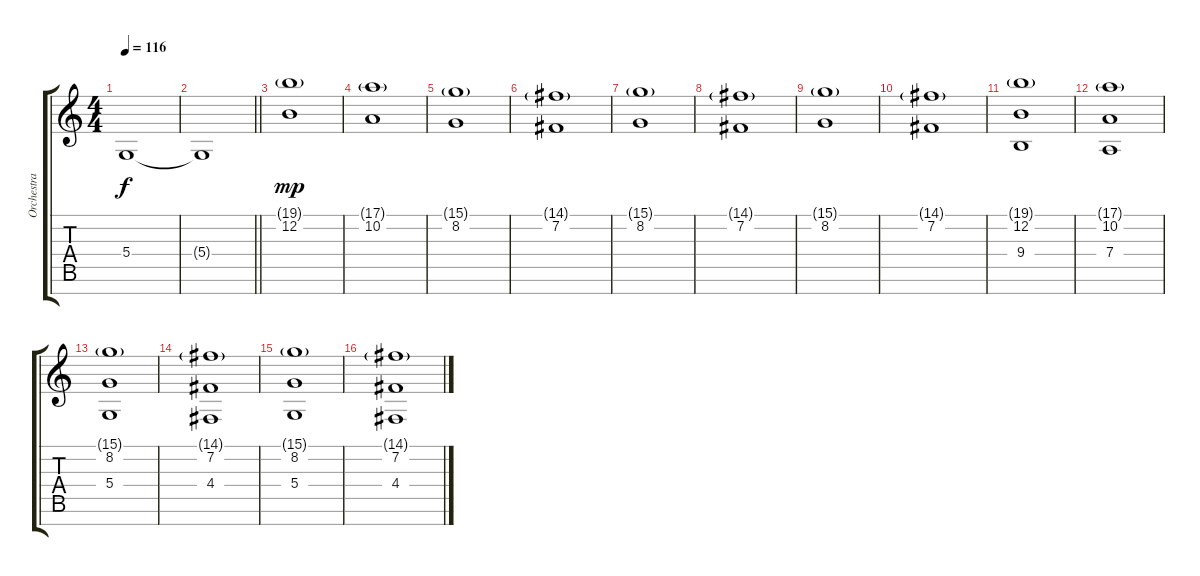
\track ("Orchestra" "Orchestra") {instrument tremolostrings}
\staff {score tabs}
\tuning (E4 B3 G3 D3 A2 E2 B1) {hide}
\ts (4 4)
\tempo 116
\clef g2
\ks c
5.4{t}.1{dy f} |
\barLineRight lightlight
5.4{t}.1 |
\section ("" "")
(19.1{g} 12.2).1{dy mp volume 4 instrument stringensemble2} |
(17.1{g} 10.2).1 |
(15.1{g} 8.2).1 |
(14.1{g} 7.2).1 |
(15.1{g} 8.2).1 |
(14.1{g} 7.2).1 |
(15.1{g} 8.2).1 |
(14.1{g} 7.2).1 |
(19.1{g} 12.2 9.4).1 |
(17.1{g} 10.2 7.4).1 |
(15.1{g} 8.2 5.4).1 |
(14.1{g} 7.2 4.4).1 |
(15.1{g} 8.2 5.4).1 |
(14.1{g} 7.2 4.4).1
